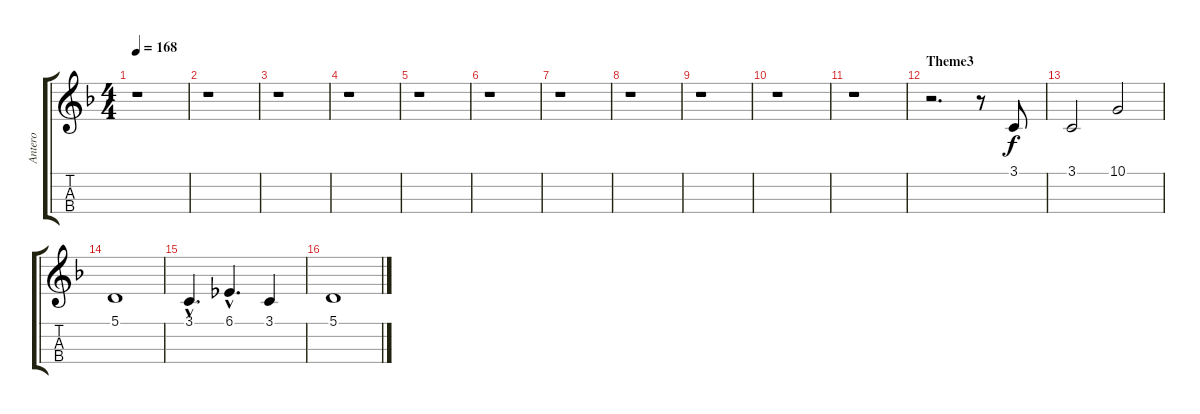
\track ("Antero" "Antero") {instrument cello}
\staff {score tabs}
\tuning (A3 D3 G2 C2) {hide}
\ts (4 4)
\tempo 168
\clef g2
\ks f
r.1{dy f} |
r.1 |
r.1 |
r.1 |
r.1 |
r.1 |
r.1 |
r.1 |
r.1 |
r.1 |
r.1 |
\section ("" "Theme3")
r.2{d} r.8 3.1.8 |
3.1.2 10.1.2 |
5.1.1 |
3.1{hac}.4{d} 6.1{hac}.4{d} 3.1.4 |
5.1.1
